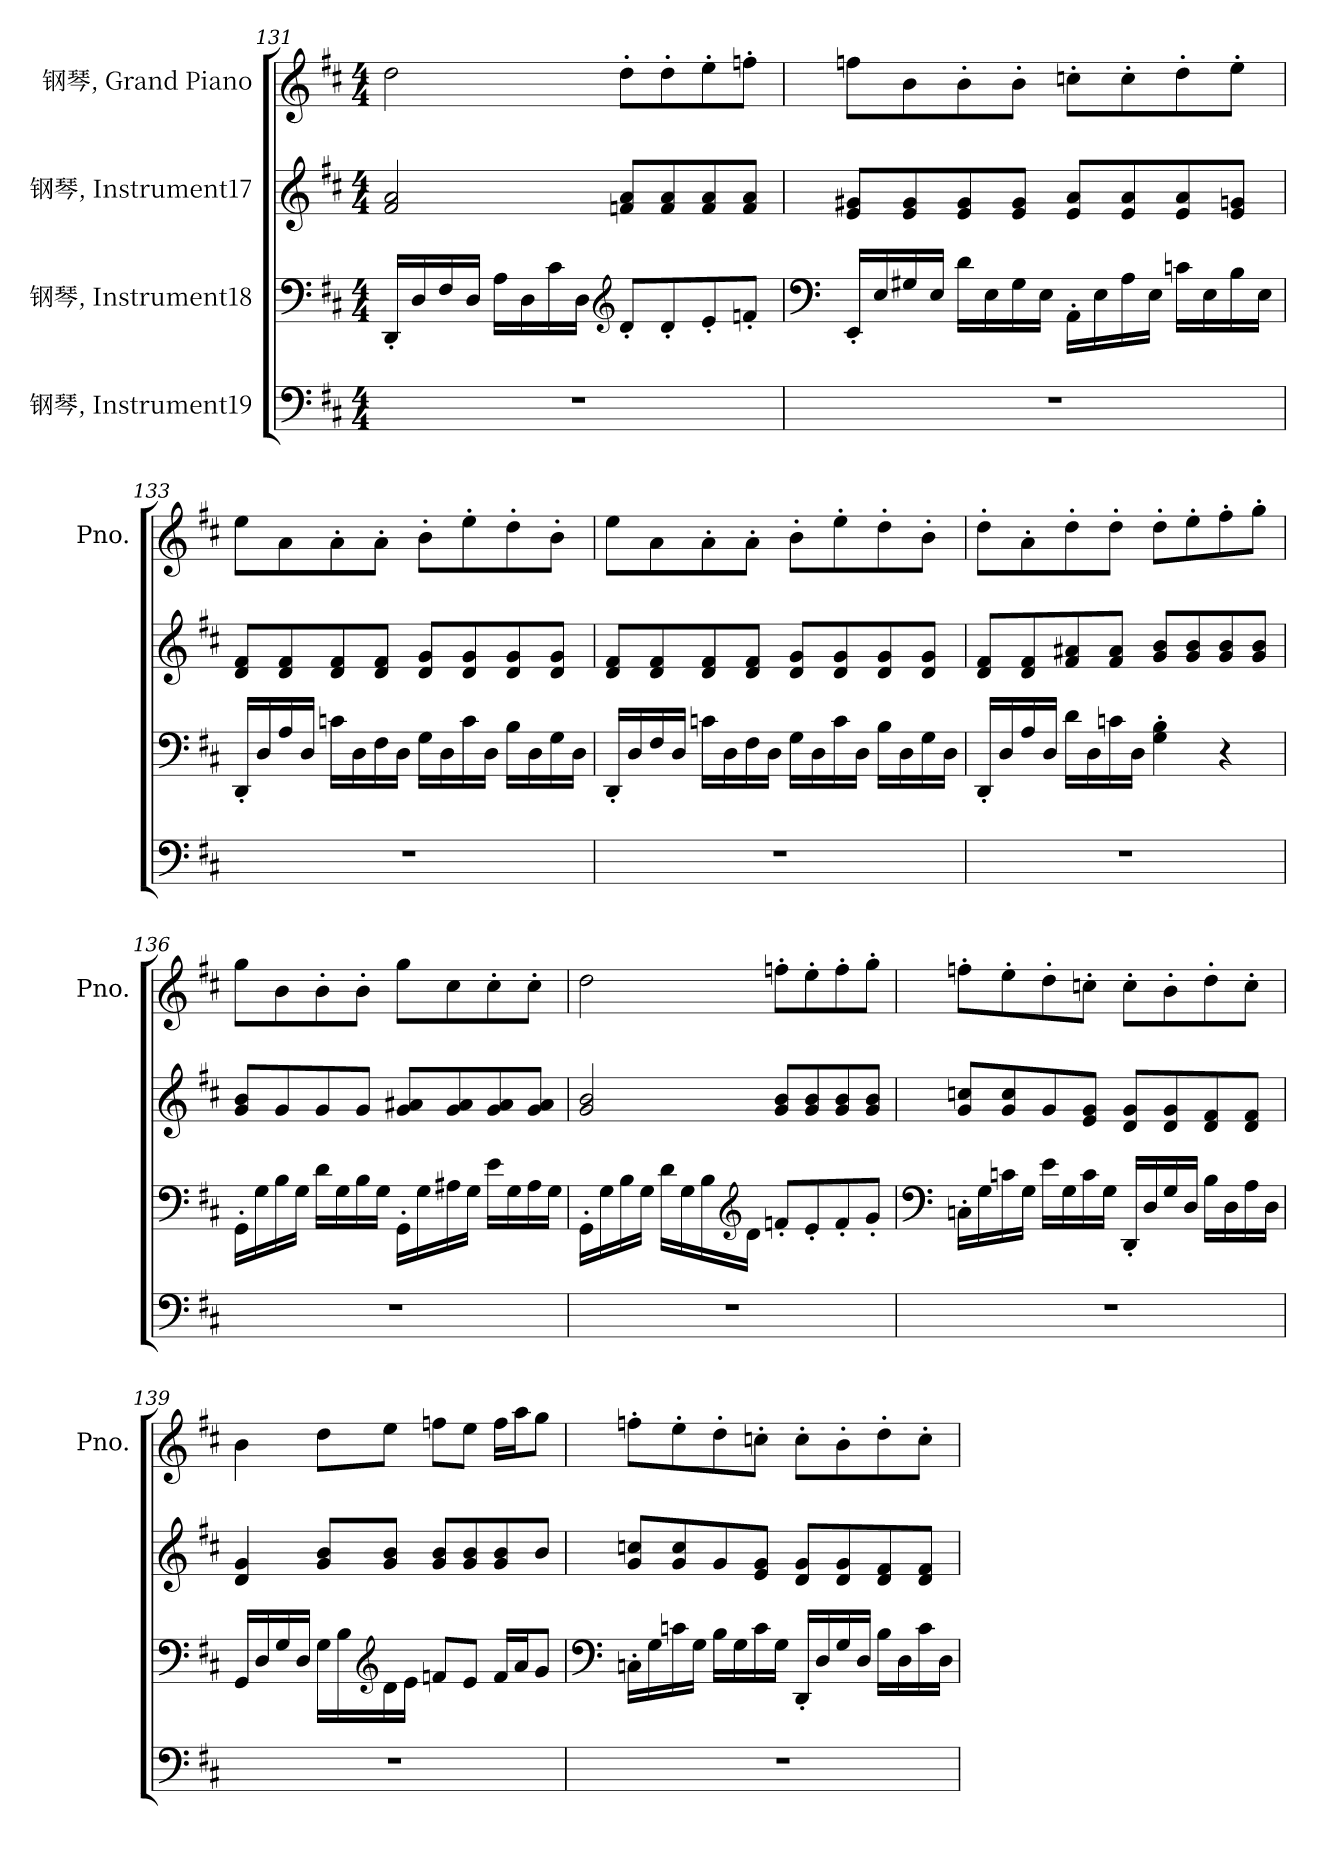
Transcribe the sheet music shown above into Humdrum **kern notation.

**kern	**kern	**kern	**kern
*part4	*part3	*part2	*part1
*staff4	*staff3	*staff2	*staff1
*I"钢琴, Instrument19	*I"钢琴, Instrument18	*I"钢琴, Instrument17	*I"钢琴, Grand Piano
*	*	*	*I'Pno.
*clefF4	*clefF4	*clefG2	*clefG2
*k[f#c#]	*k[f#c#]	*k[f#c#]	*k[f#c#]
*M4/4	*M4/4	*M4/4	*M4/4
=131	=131	=131	=131
1r	16DD'/LL	2f#/ 2a/	2dd\
.	16D/	.	.
.	16F#/	.	.
.	16D/JJ	.	.
.	16A\LL	.	.
.	16D\	.	.
.	16c#\	.	.
.	16D\JJ	.	.
*	*clefG2	*	*
.	8d'/L	8fn/ 8a/L	8dd'\L
.	8d'/	8f/ 8a/	8dd'\
.	8e'/	8f/ 8a/	8ee'\
.	8fn'/J	8f/ 8a/J	8ffn'\J
!!LO:LB:g=z
=132	=132	=132	=132
*	*clefF4	*	*
1r	16EE'/LL	8e/ 8g#X/L	8ffn\L
.	16E/	.	.
.	16G#X/	8e/ 8g#/	8b\
.	16E/JJ	.	.
.	16d\LL	8e/ 8g#/	8b'\
.	16E\	.	.
.	16G#\	8e/ 8g#/J	8b'\J
.	16E\JJ	.	.
.	16AA'\LL	8e/ 8a/L	8ccn'\L
.	16E\	.	.
.	16A\	8e/ 8a/	8cc'\
.	16E\JJ	.	.
.	16cn\LL	8e/ 8a/	8dd'\
.	16E\	.	.
.	16B\	8e/ 8gn/J	8ee'\J
.	16E\JJ	.	.
=133	=133	=133	=133
1r	16DD'/LL	8d/ 8f#/L	8ee\L
.	16D/	.	.
.	16A/	8d/ 8f#/	8a\
.	16D/JJ	.	.
.	16cn\LL	8d/ 8f#/	8a'\
.	16D\	.	.
.	16F#\	8d/ 8f#/J	8a'\J
.	16D\JJ	.	.
.	16G\LL	8d/ 8g/L	8b'\L
.	16D\	.	.
.	16c\	8d/ 8g/	8ee'\
.	16D\JJ	.	.
.	16B\LL	8d/ 8g/	8dd'\
.	16D\	.	.
.	16G\	8d/ 8g/J	8b'\J
.	16D\JJ	.	.
!!LO:LB:g=z
=134	=134	=134	=134
1r	16DD'/LL	8d/ 8f#/L	8ee\L
.	16D/	.	.
.	16F#/	8d/ 8f#/	8a\
.	16D/JJ	.	.
.	16cn\LL	8d/ 8f#/	8a'\
.	16D\	.	.
.	16F#\	8d/ 8f#/J	8a'\J
.	16D\JJ	.	.
.	16G\LL	8d/ 8g/L	8b'\L
.	16D\	.	.
.	16c\	8d/ 8g/	8ee'\
.	16D\JJ	.	.
.	16B\LL	8d/ 8g/	8dd'\
.	16D\	.	.
.	16G\	8d/ 8g/J	8b'\J
.	16D\JJ	.	.
=135	=135	=135	=135
1r	16DD'/LL	8d/ 8f#/L	8dd'\L
.	16D/	.	.
.	16A/	8d/ 8f#/	8a'\
.	16D/JJ	.	.
.	16d\LL	8f#/ 8a#X/	8dd'\
.	16D\	.	.
.	16cn\	8f#/ 8a#/J	8dd'\J
.	16D\JJ	.	.
.	4G\' 4B\'	8g/ 8b/L	8dd'\L
.	.	8g/ 8b/	8ee'\
.	4r	8g/ 8b/	8ff#'\
.	.	8g/ 8b/J	8gg'\J
!!LO:PB:g=z
=136	=136	=136	=136
1r	16GG'\LL	8g/ 8b/L	8gg\L
.	16G\	.	.
.	16B\	8g/	8b\
.	16G\JJ	.	.
.	16d\LL	8g/	8b'\
.	16G\	.	.
.	16B\	8g/J	8b'\J
.	16G\JJ	.	.
.	16GG'\LL	8g/ 8a#X/L	8gg\L
.	16G\	.	.
.	16A#X\	8g/ 8a#/	8cc#\
.	16G\JJ	.	.
.	16e\LL	8g/ 8a#/	8cc#'\
.	16G\	.	.
.	16A#\	8g/ 8a#/J	8cc#'\J
.	16G\JJ	.	.
=137	=137	=137	=137
1r	16GG'\LL	2g/ 2b/	2dd\
.	16G\	.	.
.	16B\	.	.
.	16G\JJ	.	.
.	16d\LL	.	.
.	16G\	.	.
.	16B\	.	.
*	*clefG2	*	*
.	16d\JJ	.	.
.	8fn'/L	8g/ 8b/L	8ffn'\L
.	8e'/	8g/ 8b/	8ee'\
.	8f'/	8g/ 8b/	8ff'\
.	8g'/J	8g/ 8b/J	8gg'\J
!!LO:LB:g=z
=138	=138	=138	=138
*	*clefF4	*	*
1r	16Cn'\LL	8g/ 8ccn/L	8ffn'\L
.	16G\	.	.
.	16cn\	8g/ 8cc/	8ee'\
.	16G\JJ	.	.
.	16e\LL	8g/	8dd'\
.	16G\	.	.
.	16c\	8e/ 8g/J	8ccn'\J
.	16G\JJ	.	.
.	16DD'/LL	8d/ 8g/L	8cc'\L
.	16D/	.	.
.	16G/	8d/ 8g/	8b'\
.	16D/JJ	.	.
.	16B\LL	8d/ 8f#/	8dd'\
.	16D\	.	.
.	16A\	8d/ 8f#/J	8cc'\J
.	16D\JJ	.	.
=139	=139	=139	=139
1r	16GG/LL	4d/ 4g/	4b\
.	16D/	.	.
.	16G/	.	.
.	16D/JJ	.	.
.	16G\LL	8g/ 8b/L	8dd\L
.	16B\	.	.
*	*clefG2	*	*
.	16d\	8g/ 8b/J	8ee\J
.	16e\JJ	.	.
.	8fn/L	8g/ 8b/L	8ffn\L
.	8e/J	8g/ 8b/	8ee\J
.	16f/LL	8g/ 8b/	16ff\LL
.	16a/J	.	16aa\J
.	8g/J	8b/J	8gg\J
!!LO:LB:g=z
=140	=140	=140	=140
*	*clefF4	*	*
1r	16Cn'\LL	8g/ 8ccn/L	8ffn'\L
.	16G\	.	.
.	16cn\	8g/ 8cc/	8ee'\
.	16G\JJ	.	.
.	16B\LL	8g/	8dd'\
.	16G\	.	.
.	16c\	8e/ 8g/J	8ccn'\J
.	16G\JJ	.	.
.	16DD'/LL	8d/ 8g/L	8cc'\L
.	16D/	.	.
.	16G/	8d/ 8g/	8b'\
.	16D/JJ	.	.
.	16B\LL	8d/ 8f#/	8dd'\
.	16D\	.	.
.	16c\	8d/ 8f#/J	8cc'\J
.	16D\JJ	.	.
=	=	=	=
*-	*-	*-	*-
